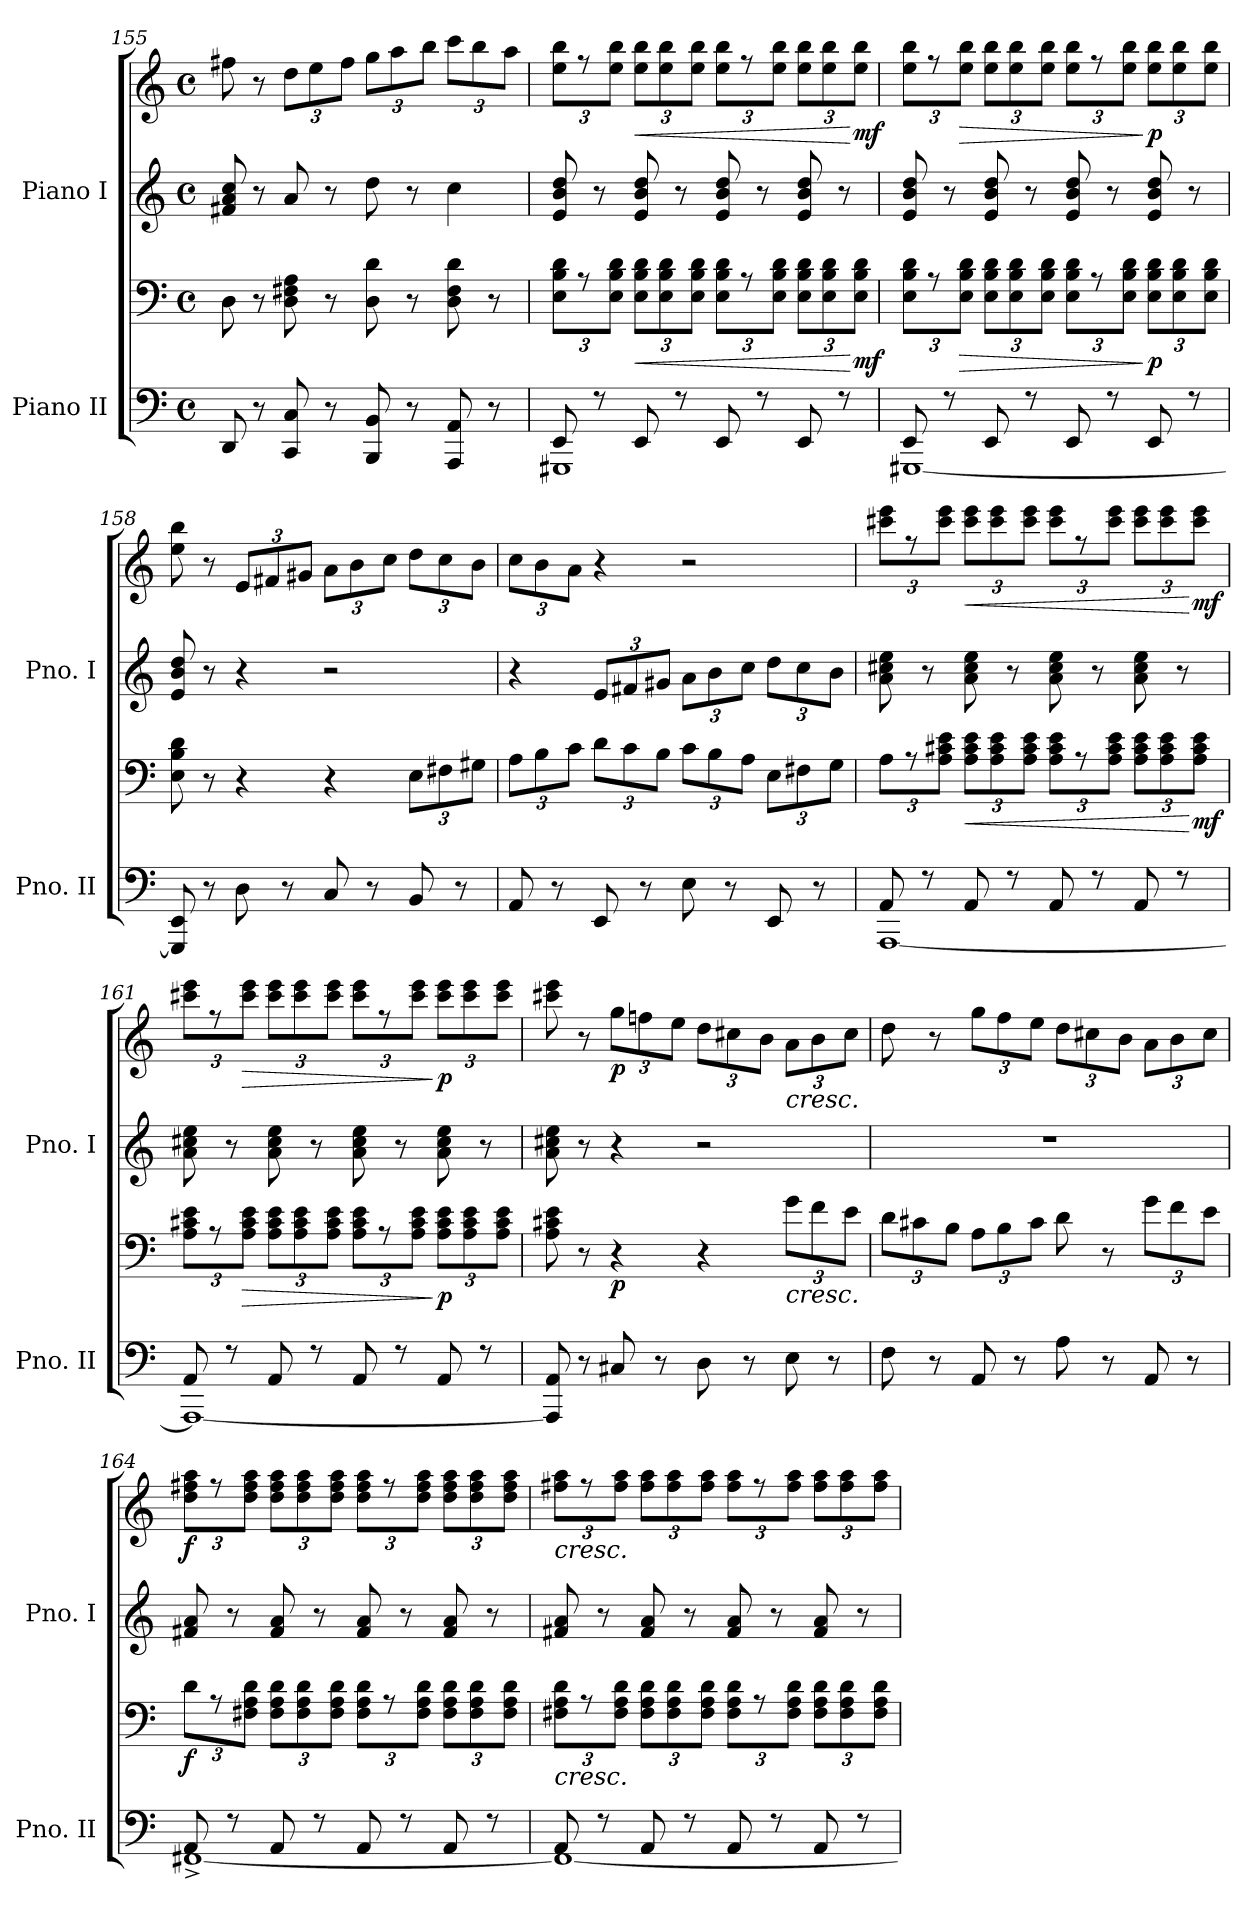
**kern	**kern	**dynam	**kern	**kern	**dynam
*part2	*part2	*part2	*part1	*part1	*part1
*staff4	*staff3	*staff3/4	*staff2	*staff1	*staff1/2
*I"Piano II	*	*	*I"Piano I	*	*
*I'Pno. II	*	*	*I'Pno. I	*	*
*clefF4	*clefF4	*	*clefG2	*clefG2	*
*k[]	*k[]	*	*k[]	*k[]	*
*M4/4	*M4/4	*	*M4/4	*M4/4	*
*met(c)	*met(c)	*	*met(c)	*met(c)	*
=155	=155	=155	=155	=155	=155
8DD/	8D\	.	8f#X/ 8a/ 8cc/	8ff#X\	.
8r	8r	.	8r	8r	.
*	*	*	*	*Xbrackettup	*
8CC/ 8C/	8D\ 8F#X\ 8A\	.	8a/	12dd\L	.
.	.	.	.	12ee\	.
8r	8r	.	8r	.	.
.	.	.	.	12ff#\J	.
8BBB/ 8BB/	8D\ 8d\	.	8dd\	12gg\L	.
.	.	.	.	12aa\	.
8r	8r	.	8r	.	.
.	.	.	.	12bb\J	.
8AAA/ 8AA/	8D\ 8F#\ 8d\	.	4cc\	12ccc\L	.
.	.	.	.	12bb\	.
8r	8r	.	.	.	.
.	.	.	.	12aa\J	.
!!LO:PB:g=z
=156	=156	=156	=156	=156	=156
*^	*	*	*	*	*
*	*	*	*	*	*brackettup	*
8EE/	1GGG#X	12E\ 12B\ 12d\L	.	8e/ 8b/ 8dd/	12ee\ 12bb\L	.
.	.	12r	.	.	12r	.
8r	.	.	.	8r	.	.
.	.	12E\ 12B\ 12d\J	.	.	12ee\ 12bb\J	.
*	*	*Xbrackettup	*	*	*	*
!	!	!	!LO:HP:b	!	!	!
*	*	*	*	*	*Xbrackettup	*
!	!	!	!	!	!	!LO:HP:b
8EE/	.	12E\ 12B\ 12d\L	<	8e/ 8b/ 8dd/	12ee\ 12bb\L	<
.	.	12E\ 12B\ 12d\	.	.	12ee\ 12bb\	.
8r	.	.	.	8r	.	.
.	.	12E\ 12B\ 12d\J	.	.	12ee\ 12bb\J	.
*	*	*brackettup	*	*	*brackettup	*
8EE/	.	12E\ 12B\ 12d\L	.	8e/ 8b/ 8dd/	12ee\ 12bb\L	.
.	.	12r	.	.	12r	.
8r	.	.	.	8r	.	.
.	.	12E\ 12B\ 12d\J	.	.	12ee\ 12bb\J	.
*	*	*Xbrackettup	*	*	*Xbrackettup	*
8EE/	.	12E\ 12B\ 12d\L	.	8e/ 8b/ 8dd/	12ee\ 12bb\L	.
.	.	12E\ 12B\ 12d\	.	.	12ee\ 12bb\	.
8r	.	.	.	8r	.	.
!	!	!	!LO:DY:n=1:b	!	!	!LO:DY:n=1:b
.	.	12E\ 12B\ 12d\J	[ mf	.	12ee\ 12bb\J	[ mf
=157	=157	=157	=157	=157	=157	=157
*	*	*brackettup	*	*	*brackettup	*
8EE/	[1GGG#X	12E\ 12B\ 12d\L	.	8e/ 8b/ 8dd/	12ee\ 12bb\L	.
.	.	12r	.	.	12r	.
8r	.	.	.	8r	.	.
!	!	!	!LO:HP:b	!	!	!LO:HP:b
.	.	12E\ 12B\ 12d\J	>	.	12ee\ 12bb\J	>
*	*	*Xbrackettup	*	*	*Xbrackettup	*
8EE/	.	12E\ 12B\ 12d\L	.	8e/ 8b/ 8dd/	12ee\ 12bb\L	.
.	.	12E\ 12B\ 12d\	.	.	12ee\ 12bb\	.
8r	.	.	.	8r	.	.
.	.	12E\ 12B\ 12d\J	.	.	12ee\ 12bb\J	.
*	*	*brackettup	*	*	*brackettup	*
8EE/	.	12E\ 12B\ 12d\L	.	8e/ 8b/ 8dd/	12ee\ 12bb\L	.
.	.	12r	.	.	12r	.
8r	.	.	.	8r	.	.
.	.	12E\ 12B\ 12d\J	.	.	12ee\ 12bb\J	.
*	*	*Xbrackettup	*	*	*Xbrackettup	*
!	!	!	!LO:DY:n=1:b	!	!	!LO:DY:n=1:b
8EE/	.	12E\ 12B\ 12d\L	] p	8e/ 8b/ 8dd/	12ee\ 12bb\L	] p
.	.	12E\ 12B\ 12d\	.	.	12ee\ 12bb\	.
8r	.	.	.	8r	.	.
.	.	12E\ 12B\ 12d\J	.	.	12ee\ 12bb\J	.
*v	*v	*	*	*	*	*
=158	=158	=158	=158	=158	=158
8GGG#/] 8EE/	8E\ 8B\ 8d\	.	8e/ 8b/ 8dd/	8ee\ 8bb\	.
8r	8r	.	8r	8r	.
8D\	4r	.	4r	12e/L	.
.	.	.	.	12f#X/	.
8r	.	.	.	.	.
.	.	.	.	12g#X/J	.
8C/	4r	.	2r	12a\L	.
.	.	.	.	12b\	.
8r	.	.	.	.	.
.	.	.	.	12cc\J	.
8BB/	12E\L	.	.	12dd\L	.
.	12F#X\	.	.	12cc\	.
8r	.	.	.	.	.
.	12G#X\J	.	.	12b\J	.
!!LO:LB:g=z
=159	=159	=159	=159	=159	=159
8AA/	12A\L	.	4r	12cc\L	.
.	12B\	.	.	12b\	.
8r	.	.	.	.	.
.	12c\J	.	.	12a\J	.
*	*	*	*Xbrackettup	*	*
8EE/	12d\L	.	12e/L	4r	.
.	12c\	.	12f#X/	.	.
8r	.	.	.	.	.
.	12B\J	.	12g#X/J	.	.
8E\	12c\L	.	12a\L	2r	.
.	12B\	.	12b\	.	.
8r	.	.	.	.	.
.	12A\J	.	12cc\J	.	.
8EE/	12E\L	.	12dd\L	.	.
.	12F#X\	.	12cc\	.	.
8r	.	.	.	.	.
.	12G\J	.	12b\J	.	.
=160	=160	=160	=160	=160	=160
*^	*	*	*	*	*
*	*	*brackettup	*	*	*brackettup	*
8AA/	[1AAA	12A\L	.	8a\ 8cc#X\ 8ee\	12ccc#X\ 12eee\L	.
.	.	12rA	.	.	12rff	.
8r	.	.	.	8r	.	.
.	.	12A\ 12c#X\ 12e\J	.	.	12ccc#\ 12eee\J	.
*	*	*Xbrackettup	*	*	*	*
!	!	!	!LO:HP:b	!	!	!
*	*	*	*	*	*Xbrackettup	*
!	!	!	!	!	!	!LO:HP:b
8AA/	.	12A\ 12c#\ 12e\L	<	8a\ 8cc#\ 8ee\	12ccc#\ 12eee\L	<
.	.	12A\ 12c#\ 12e\	.	.	12ccc#\ 12eee\	.
8r	.	.	.	8r	.	.
.	.	12A\ 12c#\ 12e\J	.	.	12ccc#\ 12eee\J	.
*	*	*brackettup	*	*	*brackettup	*
8AA/	.	12A\ 12c#\ 12e\L	.	8a\ 8cc#\ 8ee\	12ccc#\ 12eee\L	.
.	.	12rA	.	.	12rff	.
8r	.	.	.	8r	.	.
.	.	12A\ 12c#\ 12e\J	.	.	12ccc#\ 12eee\J	.
*	*	*Xbrackettup	*	*	*Xbrackettup	*
8AA/	.	12A\ 12c#\ 12e\L	.	8a\ 8cc#\ 8ee\	12ccc#\ 12eee\L	.
.	.	12A\ 12c#\ 12e\	.	.	12ccc#\ 12eee\	.
8r	.	.	.	8r	.	.
!	!	!	!LO:DY:n=1:b	!	!	!LO:DY:n=1:b
.	.	12A\ 12c#\ 12e\J	[ mf	.	12ccc#\ 12eee\J	[ mf
=161	=161	=161	=161	=161	=161	=161
*	*	*brackettup	*	*	*brackettup	*
8AA/	1AAA_	12A\ 12c#X\ 12e\L	.	8a\ 8cc#X\ 8ee\	12ccc#X\ 12eee\L	.
.	.	12rA	.	.	12rff	.
8r	.	.	.	8r	.	.
!	!	!	!LO:HP:b	!	!	!LO:HP:b
.	.	12A\ 12c#\ 12e\J	>	.	12ccc#\ 12eee\J	>
*	*	*Xbrackettup	*	*	*Xbrackettup	*
8AA/	.	12A\ 12c#\ 12e\L	.	8a\ 8cc#\ 8ee\	12ccc#\ 12eee\L	.
.	.	12A\ 12c#\ 12e\	.	.	12ccc#\ 12eee\	.
8r	.	.	.	8r	.	.
.	.	12A\ 12c#\ 12e\J	.	.	12ccc#\ 12eee\J	.
*	*	*brackettup	*	*	*brackettup	*
8AA/	.	12A\ 12c#\ 12e\L	.	8a\ 8cc#\ 8ee\	12ccc#\ 12eee\L	.
.	.	12rA	.	.	12rff	.
8r	.	.	.	8r	.	.
.	.	12A\ 12c#\ 12e\J	.	.	12ccc#\ 12eee\J	.
*	*	*Xbrackettup	*	*	*Xbrackettup	*
!	!	!	!LO:DY:n=1:b	!	!	!LO:DY:n=1:b
8AA/	.	12A\ 12c#\ 12e\L	] p	8a\ 8cc#\ 8ee\	12ccc#\ 12eee\L	] p
.	.	12A\ 12c#\ 12e\	.	.	12ccc#\ 12eee\	.
8r	.	.	.	8r	.	.
.	.	12A\ 12c#\ 12e\J	.	.	12ccc#\ 12eee\J	.
*v	*v	*	*	*	*	*
!!LO:LB:g=z
=162	=162	=162	=162	=162	=162
8AAA/] 8AA/	8A\ 8c#X\ 8e\	.	8a\ 8cc#X\ 8ee\	8ccc#X\ 8eee\	.
8r	8r	.	8r	8r	.
!	!	!LO:DY:b	!	!	!LO:DY:b
8C#X/	4r	p	4r	12gg\L	p
.	.	.	.	12ffn\	.
8r	.	.	.	.	.
.	.	.	.	12ee\J	.
8D\	4r	.	2r	12dd\L	.
.	.	.	.	12cc#X\	.
8r	.	.	.	.	.
.	.	.	.	12b\J	.
!	!	!	!	!LO:TX:b:i:t=cresc.	!
!	!LO:TX:b:i:t=cresc.	!	!	!	!
8E\	12g\L	.	.	12a\L	.
.	12f\	.	.	12b\	.
8r	.	.	.	.	.
.	12e\J	.	.	12cc#\J	.
=163	=163	=163	=163	=163	=163
8F\	12d\L	.	1r	8dd\	.
.	12c#X\	.	.	.	.
8r	.	.	.	8r	.
.	12B\J	.	.	.	.
8AA/	12A\L	.	.	12gg\L	.
.	12B\	.	.	12ff\	.
8r	.	.	.	.	.
.	12c#\J	.	.	12ee\J	.
8A\	8d\	.	.	12dd\L	.
.	.	.	.	12cc#X\	.
8r	8r	.	.	.	.
.	.	.	.	12b\J	.
8AA/	12g\L	.	.	12a\L	.
.	12f\	.	.	12b\	.
8r	.	.	.	.	.
.	12e\J	.	.	12cc#\J	.
=164	=164	=164	=164	=164	=164
*^	*	*	*	*	*
*	*	*brackettup	*	*	*brackettup	*
!	!	!	!LO:DY:b	!	!	!LO:DY:b
8AA/	[1FF#X^	12d\L	f	8f#X/ 8a/	12dd\ 12ff#X\ 12aa\L	f
.	.	12r	.	.	12r	.
8r	.	.	.	8r	.	.
.	.	12F#X\ 12A\ 12d\J	.	.	12dd\ 12ff#\ 12aa\J	.
*	*	*Xbrackettup	*	*	*Xbrackettup	*
8AA/	.	12F#\ 12A\ 12d\L	.	8f#/ 8a/	12dd\ 12ff#\ 12aa\L	.
.	.	12F#\ 12A\ 12d\	.	.	12dd\ 12ff#\ 12aa\	.
8r	.	.	.	8r	.	.
.	.	12F#\ 12A\ 12d\J	.	.	12dd\ 12ff#\ 12aa\J	.
*	*	*brackettup	*	*	*brackettup	*
8AA/	.	12F#\ 12A\ 12d\L	.	8f#/ 8a/	12dd\ 12ff#\ 12aa\L	.
.	.	12r	.	.	12r	.
8r	.	.	.	8r	.	.
.	.	12F#\ 12A\ 12d\J	.	.	12dd\ 12ff#\ 12aa\J	.
*	*	*Xbrackettup	*	*	*Xbrackettup	*
8AA/	.	12F#\ 12A\ 12d\L	.	8f#/ 8a/	12dd\ 12ff#\ 12aa\L	.
.	.	12F#\ 12A\ 12d\	.	.	12dd\ 12ff#\ 12aa\	.
8r	.	.	.	8r	.	.
.	.	12F#\ 12A\ 12d\J	.	.	12dd\ 12ff#\ 12aa\J	.
!!LO:PB:g=z
=165	=165	=165	=165	=165	=165	=165
*	*	*brackettup	*	*	*brackettup	*
!	!	!	!	!	!LO:TX:b:i:t=cresc.	!
!	!	!LO:TX:b:i:t=cresc.	!	!	!	!
8AA/	1FF#_	12F#X\ 12A\ 12d\L	.	8f#X/ 8a/	12ff#X\ 12aa\L	.
.	.	12r	.	.	12r	.
8r	.	.	.	8r	.	.
.	.	12F#\ 12A\ 12d\J	.	.	12ff#\ 12aa\J	.
*	*	*Xbrackettup	*	*	*Xbrackettup	*
8AA/	.	12F#\ 12A\ 12d\L	.	8f#/ 8a/	12ff#\ 12aa\L	.
.	.	12F#\ 12A\ 12d\	.	.	12ff#\ 12aa\	.
8r	.	.	.	8r	.	.
.	.	12F#\ 12A\ 12d\J	.	.	12ff#\ 12aa\J	.
*	*	*brackettup	*	*	*brackettup	*
8AA/	.	12F#\ 12A\ 12d\L	.	8f#/ 8a/	12ff#\ 12aa\L	.
.	.	12r	.	.	12r	.
8r	.	.	.	8r	.	.
.	.	12F#\ 12A\ 12d\J	.	.	12ff#\ 12aa\J	.
*	*	*Xbrackettup	*	*	*Xbrackettup	*
8AA/	.	12F#\ 12A\ 12d\L	.	8f#/ 8a/	12ff#\ 12aa\L	.
.	.	12F#\ 12A\ 12d\	.	.	12ff#\ 12aa\	.
8r	.	.	.	8r	.	.
.	.	12F#\ 12A\ 12d\J	.	.	12ff#\ 12aa\J	.
*v	*v	*	*	*	*	*
=	=	=	=	=	=
*-	*-	*-	*-	*-	*-
